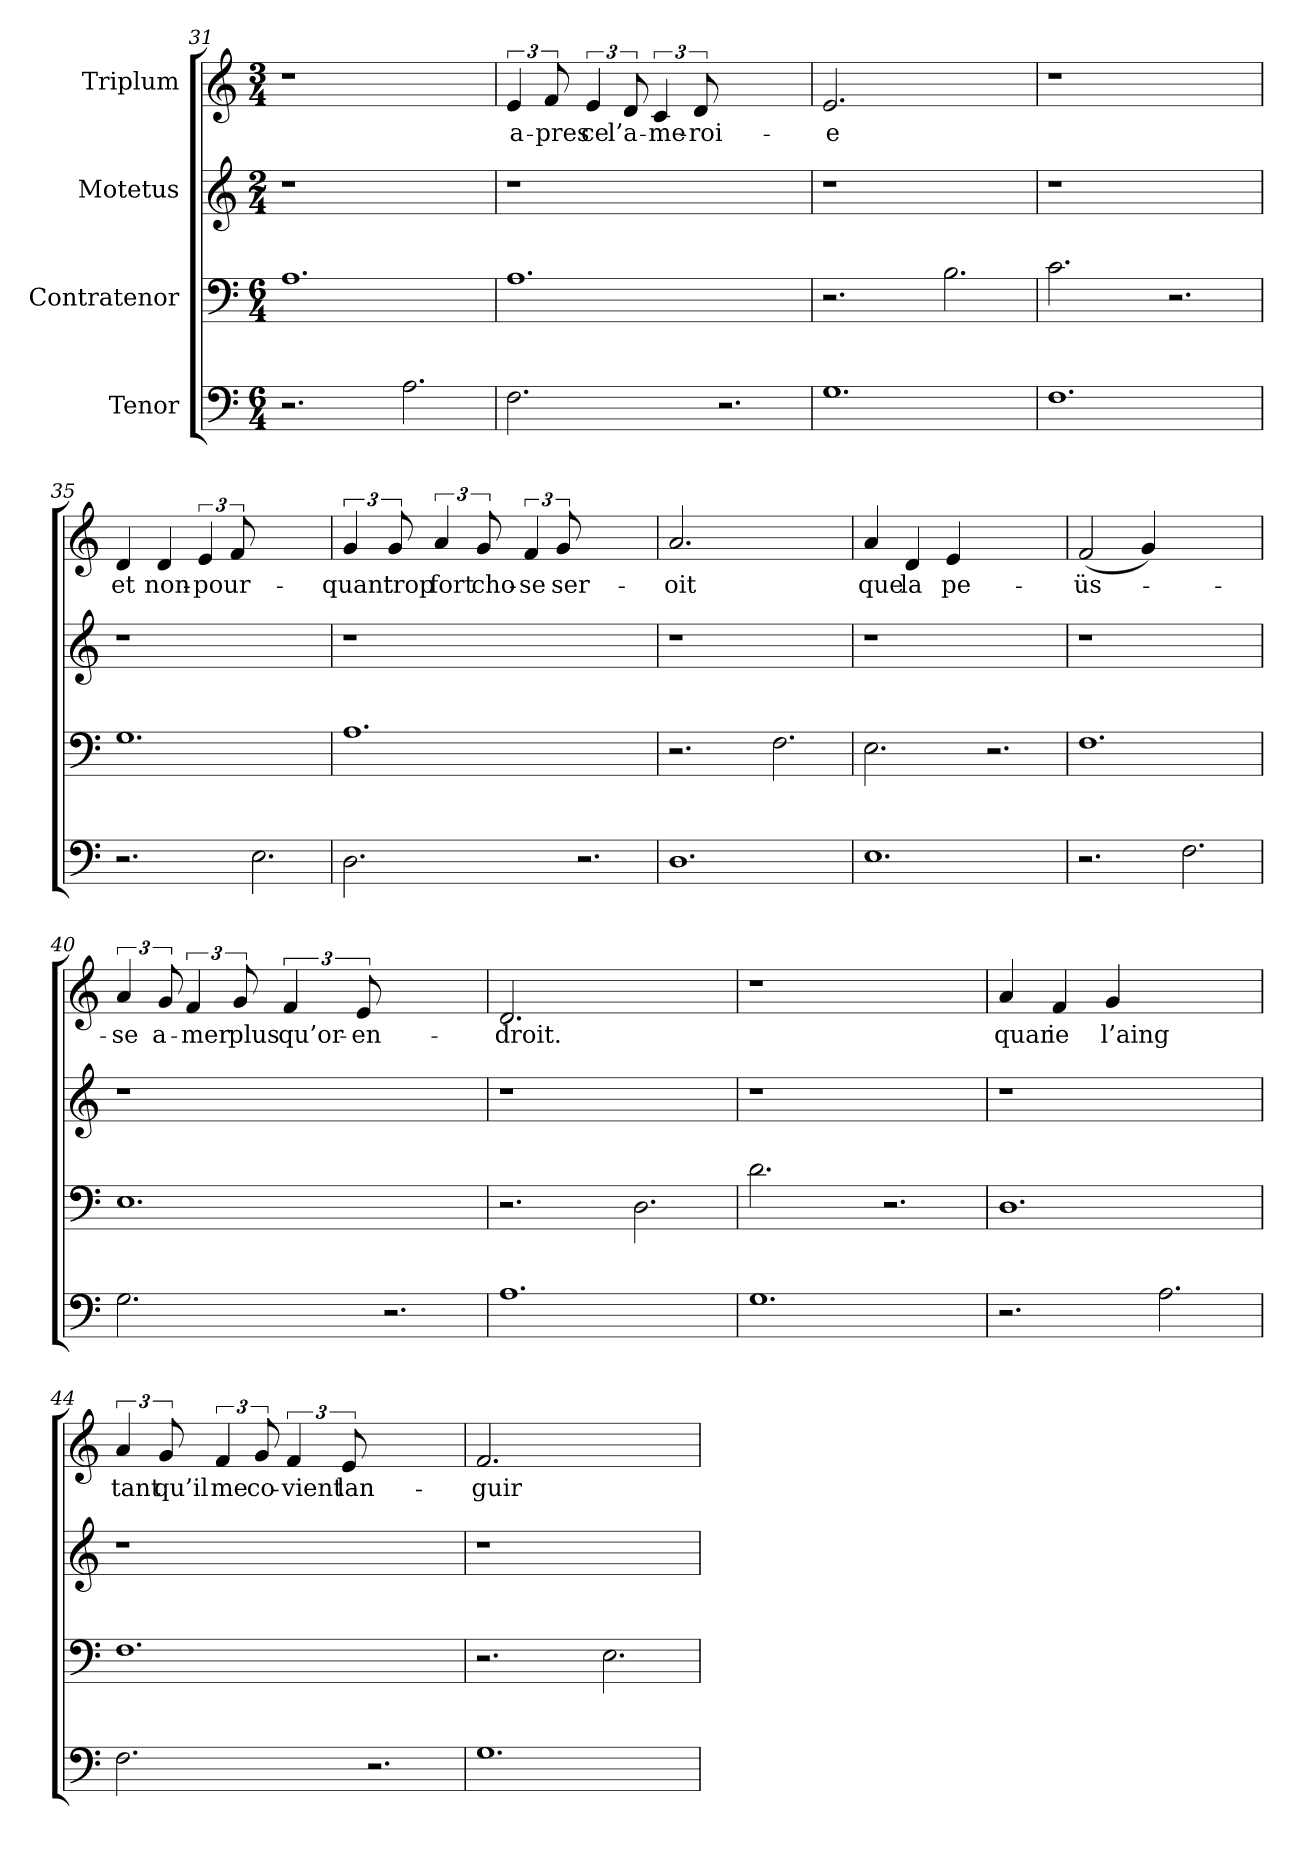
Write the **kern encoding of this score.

**kern	**kern	**kern	**kern	**text
*part4	*part3	*part2	*part1	*part1
*staff4	*staff3	*staff2	*staff1	*staff1
*I"Tenor	*I"Contratenor	*I"Motetus	*I"Triplum	*
*clefF4	*clefF4	*clefG2	*clefG2	*
*k[]	*k[]	*k[]	*k[]	*
*M6/4	*M6/4	*M2/4	*M3/4	*
=31	=31	=31	=31	=31
!	!	!LO:N:vis=1	!LO:N:vis=1	!
2.r	1.A\	2r	2.r	.
.	.	1ryy	.	.
2.A\	.	.	2.ryy	.
=32	=32	=32	=32	=32
!	!	!LO:N:vis=1	!	!LO:LY:b
2.F\	1.A\	2r	6e/	a-
!	!	!	!	!LO:LY:b
.	.	.	12f/	-pres
!	!	!	!	!LO:LY:b
.	.	.	6e/	ce
!	!	!	!	!LO:LY:b
.	.	.	12d/	l’a-
!	!	!	!	!LO:LY:b
.	.	1ryy	6c/	-me-
!	!	!	!	!LO:LY:b
.	.	.	12d/	-roi-
2.r	.	.	2.ryy	.
=33	=33	=33	=33	=33
!	!	!LO:N:vis=1	!	!LO:LY:b
1.G\	2.r	2r	2.e/	-e
.	.	1ryy	.	.
.	2.B\	.	2.ryy	.
=34	=34	=34	=34	=34
!	!	!LO:N:vis=1	!LO:N:vis=1	!
1.F\	2.c\	2r	2.r	.
.	.	1ryy	.	.
.	2.r	.	2.ryy	.
=35	=35	=35	=35	=35
!	!	!LO:N:vis=1	!	!LO:LY:b
2.r	1.G\	2r	4d/	et
!	!	!	!	!LO:LY:b
.	.	.	4d/	non-
!	!	!	!	!LO:LY:b
.	.	1ryy	6e/	-pour-
.	.	.	12f/	.
2.E\	.	.	2.ryy	.
=36	=36	=36	=36	=36
!	!	!LO:N:vis=1	!	!LO:LY:b
2.D\	1.A\	2r	6g/	quant
!	!	!	!	!LO:LY:b
.	.	.	12g/	trop
!	!	!	!	!LO:LY:b
.	.	.	6a/	-fort
!	!	!	!	!LO:LY:b
.	.	.	12g/	-cho-
!	!	!	!	!LO:LY:b
.	.	1ryy	6f/	-se
!	!	!	!	!LO:LY:b
.	.	.	12g/	-ser-
2.r	.	.	2.ryy	.
=37	=37	=37	=37	=37
!	!	!LO:N:vis=1	!	!LO:LY:b
1.D\	2.r	2r	2.a/	oit
.	.	1ryy	.	.
.	2.F\	.	2.ryy	.
=38	=38	=38	=38	=38
!	!	!LO:N:vis=1	!	!LO:LY:b
1.E\	2.E\	2r	4a/	que
!	!	!	!	!LO:LY:b
.	.	.	4d/	-la
!	!	!	!	!LO:LY:b
.	.	1ryy	4e/	-pe-
.	2.r	.	2.ryy	.
=39	=39	=39	=39	=39
!	!	!LO:N:vis=1	!	!LO:LY:b
2.r	1.F\	2r	(2f/	-üs-
.	.	1ryy	4g/)	.
2.F\	.	.	2.ryy	.
=40	=40	=40	=40	=40
!	!	!LO:N:vis=1	!	!LO:LY:b
2.G\	1.E\	2r	6a/	-se
!	!	!	!	!LO:LY:b
.	.	.	12g/	-a-
!	!	!	!	!LO:LY:b
.	.	.	6f/	mer
!	!	!	!	!LO:LY:b
.	.	.	12g/	-plus
!	!	!	!	!LO:LY:b
.	.	1ryy	6f/	-qu’or-
!	!	!	!	!LO:LY:b
.	.	.	12e/	-en-
2.r	.	.	2.ryy	.
=41	=41	=41	=41	=41
!	!	!LO:N:vis=1	!	!LO:LY:b
1.A\	2.r	2r	2.d/	-droit.
.	.	1ryy	.	.
.	2.D\	.	2.ryy	.
=42	=42	=42	=42	=42
!	!	!LO:N:vis=1	!LO:N:vis=1	!
1.G\	2.d\	2r	2.r	.
.	.	1ryy	.	.
.	2.r	.	2.ryy	.
=43	=43	=43	=43	=43
!	!	!LO:N:vis=1	!	!LO:LY:b
2.r	1.D\	2r	4a/	quar
!	!	!	!	!LO:LY:b
.	.	.	4f/	ie
!	!	!	!	!LO:LY:b
.	.	1ryy	4g/	l’aing
2.A\	.	.	2.ryy	.
=44	=44	=44	=44	=44
!	!	!LO:N:vis=1	!	!LO:LY:b
2.F\	1.F\	2r	6a/	tant
!	!	!	!	!LO:LY:b
.	.	.	12g/	qu’il
!	!	!	!	!LO:LY:b
.	.	.	6f/	me
!	!	!	!	!LO:LY:b
.	.	.	12g/	co-
!	!	!	!	!LO:LY:b
.	.	1ryy	6f/	-vient
!	!	!	!	!LO:LY:b
.	.	.	12e/	lan-
2.r	.	.	2.ryy	.
=45	=45	=45	=45	=45
!	!	!LO:N:vis=1	!	!LO:LY:b
1.G\	2.r	2r	2.f/	-guir
.	.	1ryy	.	.
.	2.E\	.	2.ryy	.
=	=	=	=	=
*-	*-	*-	*-	*-
